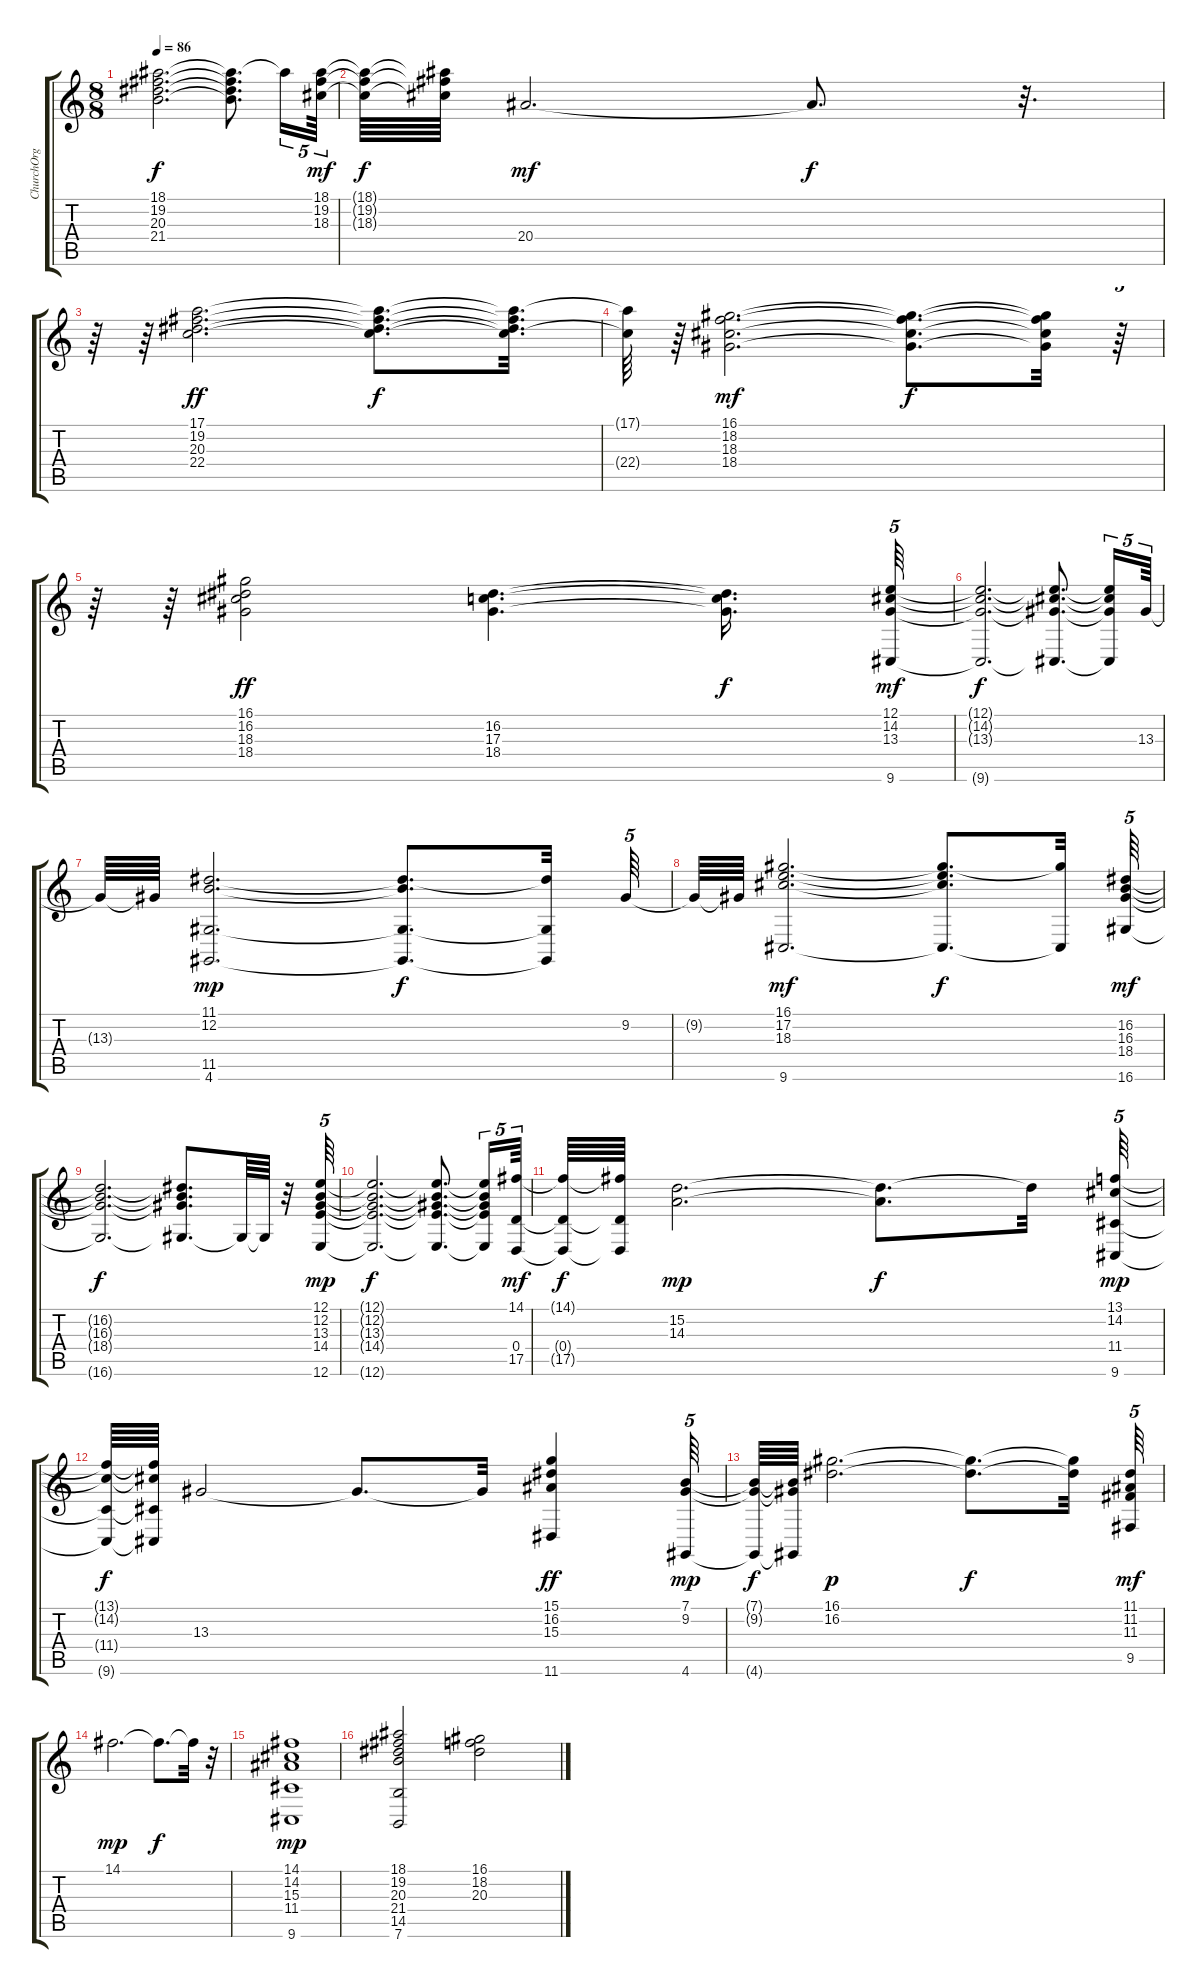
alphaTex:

\track ("ChurchOrg" "ChurchOrg") {instrument churchorgan}
\staff {score tabs}
\tuning (E4 B3 G3 D3 A2 E2) {hide}
\ts (8 8)
\tempo 86
\clef g2
\ks c
(18.1{t} 19.2{t} 20.3{t} 21.4{t}).2{d dy f} (18.1{t} 19.2{t} 20.3{t} 21.4{t}).8{d} 18.1{t}.16{tu (5 4)} (18.1 19.2 18.3).64{tu (5 4) dy mf volume 10} |
(18.1{t} 19.2{t} 18.3{t}).64{dy f} (18.1{t} 19.2{t} 18.3{t}).64 20.4.2{d dy mf} 20.4{t}.8{d dy f} r.32{d} |
r.64 r.64 (17.1 19.2 20.3 22.4).2{d dy ff volume 10} (17.1{t} 19.2{t} 20.3{t} 22.4{t}).8{d dy f} (17.1{t} 19.2{t} 20.3{t} 22.4{t}).32{d} |
(17.1{t} 22.4{t}).64 r.64 (16.1 18.2 18.3 18.4).2{d dy mf volume 10} (16.1{t} 18.2{t} 18.3{t} 18.4{t}).8{d dy f} (16.1{t} 18.2{t} 18.3{t} 18.4{t}).32 r.64{tu (5 4)} |
r.64 r.64 (16.1 16.2 18.3 18.4).2{dy ff volume 10} (16.2 17.3 18.4).4{d} (16.2{t} 17.3{t} 18.4{t}).16{d dy f} (12.1 14.2 13.3 9.6).64{tu (5 4) dy mf volume 10} |
(12.1{t} 14.2{t} 13.3{t} 9.6{t}).2{d dy f} (12.1{t} 14.2{t} 13.3{t} 9.6{t}).8{d} (12.1{t} 14.2{t} 13.3{t} 9.6{t}).16{tu (5 4)} 13.3.64{tu (5 4)} |
13.3{t}.64 13.3{t}.64 (11.1 12.2 11.5 4.6).2{d dy mp} (11.1{t} 12.2{t} 11.5{t} 4.6{t}).8{d dy f} (11.1{t} 11.5{t} 4.6{t}).32 9.2.64{tu (5 4)} |
9.2{t}.64 9.2{t}.64 (16.1 17.2 18.3 9.6).2{d dy mf} (16.1{t} 17.2{t} 18.3{t} 9.6{t}).8{d dy f} (16.1{t} 9.6{t}).32 (16.2 16.3 18.4 16.6).64{tu (5 4) dy mf} |
(16.2{t} 16.3{t} 18.4{t} 16.6{t}).2{d dy f} (16.2{t} 16.3{t} 18.4{t} 16.6{t}).8{d} 16.6{t}.64 16.6{t}.64 r.32 (12.1 12.2 13.3 14.4 12.6).64{tu (5 4) dy mp} |
(12.1{t} 12.2{t} 13.3{t} 14.4{t} 12.6{t}).2{d dy f} (12.1{t} 12.2{t} 13.3{t} 14.4{t} 12.6{t}).8{d} (12.1{t} 12.2{t} 13.3{t} 14.4{t} 12.6{t}).16{tu (5 4)} (14.1 0.4 17.5).64{tu (5 4) dy mf} |
(14.1{t} 0.4{t} 17.5{t}).64{dy f} (14.1{t} 0.4{t} 17.5{t}).64 (15.2 14.3).2{d dy mp} (15.2{t} 14.3{t}).8{d dy f} 15.2{t}.32 (13.1 14.2 11.4 9.6).64{tu (5 4) dy mp} |
(13.1{t} 14.2{t} 11.4{t} 9.6{t}).64{dy f} (13.1{t} 14.2{t} 11.4{t} 9.6{t}).64 13.3.2 13.3{t}.8{d} 13.3{t}.32 (15.1 16.2 15.3 11.6).4{dy ff} (7.1 9.2 4.6).64{tu (5 4) dy mp} |
(7.1{t} 9.2{t} 4.6{t}).64{dy f} (7.1{t} 9.2{t} 4.6{t}).64 (16.1 16.2).2{d dy p} (16.1{t} 16.2{t}).8{d dy f} (16.1{t} 16.2{t}).32 (11.1 11.2 11.3 9.5).64{tu (5 4) dy mf} |
14.1.2{d dy mp} 14.1{t}.8{d dy f} 14.1{t}.32 r.32 |
(14.1 14.2 15.3 11.4 9.6).1{dy mp volume 12} |
(18.1 19.2 20.3 21.4 14.5 7.6).2 (16.1 18.2 20.3).2
